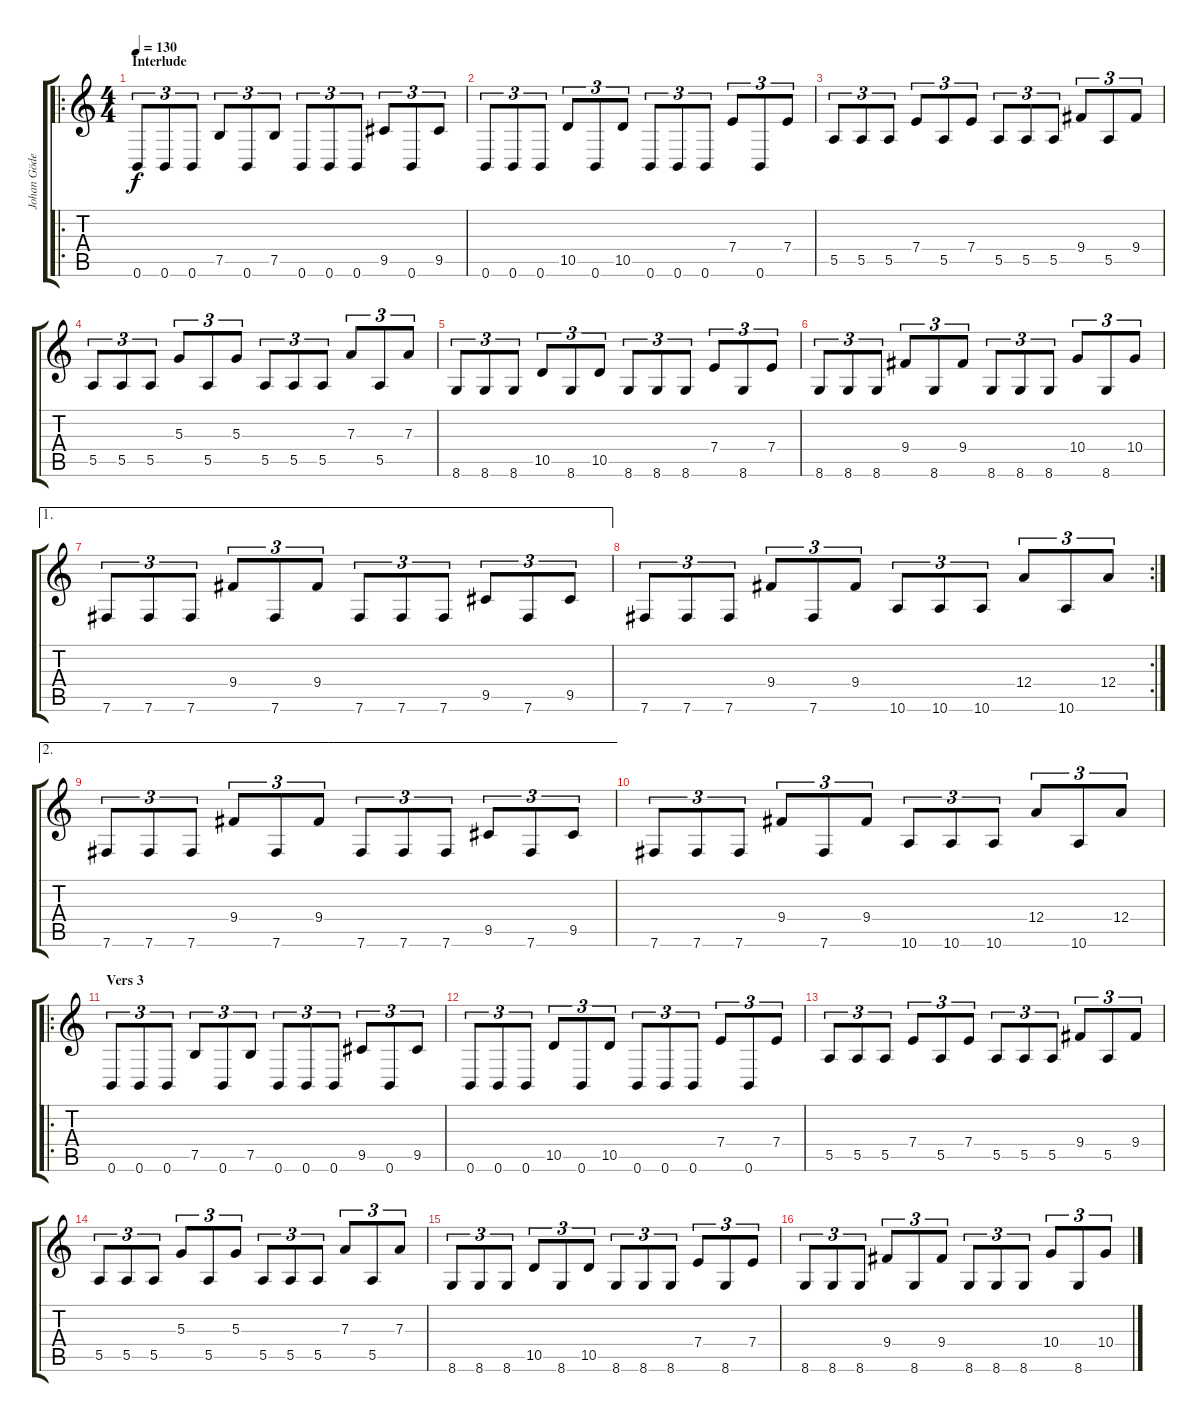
\track ("Johan Göderberg" "Johan Göde") {instrument distortionguitar}
\staff {score tabs}
\tuning (B3 G3 D3 A2 E2 B1) {hide}
\ro
\ts (4 4)
\section ("" "Interlude")
\tempo 130
\clef g2
\ks c
0.6.8{tu (3 2) dy f} 0.6.8{tu (3 2)} 0.6.8{tu (3 2)} 7.5.8{tu (3 2)} 0.6.8{tu (3 2)} 7.5.8{tu (3 2)} 0.6.8{tu (3 2)} 0.6.8{tu (3 2)} 0.6.8{tu (3 2)} 9.5.8{tu (3 2)} 0.6.8{tu (3 2)} 9.5.8{tu (3 2)} |
0.6.8{tu (3 2)} 0.6.8{tu (3 2)} 0.6.8{tu (3 2)} 10.5.8{tu (3 2)} 0.6.8{tu (3 2)} 10.5.8{tu (3 2)} 0.6.8{tu (3 2)} 0.6.8{tu (3 2)} 0.6.8{tu (3 2)} 7.4.8{tu (3 2)} 0.6.8{tu (3 2)} 7.4.8{tu (3 2)} |
5.5.8{tu (3 2)} 5.5.8{tu (3 2)} 5.5.8{tu (3 2)} 7.4.8{tu (3 2)} 5.5.8{tu (3 2)} 7.4.8{tu (3 2)} 5.5.8{tu (3 2)} 5.5.8{tu (3 2)} 5.5.8{tu (3 2)} 9.4.8{tu (3 2)} 5.5.8{tu (3 2)} 9.4.8{tu (3 2)} |
5.5.8{tu (3 2)} 5.5.8{tu (3 2)} 5.5.8{tu (3 2)} 5.3.8{tu (3 2)} 5.5.8{tu (3 2)} 5.3.8{tu (3 2)} 5.5.8{tu (3 2)} 5.5.8{tu (3 2)} 5.5.8{tu (3 2)} 7.3.8{tu (3 2)} 5.5.8{tu (3 2)} 7.3.8{tu (3 2)} |
8.6.8{tu (3 2)} 8.6.8{tu (3 2)} 8.6.8{tu (3 2)} 10.5.8{tu (3 2)} 8.6.8{tu (3 2)} 10.5.8{tu (3 2)} 8.6.8{tu (3 2)} 8.6.8{tu (3 2)} 8.6.8{tu (3 2)} 7.4.8{tu (3 2)} 8.6.8{tu (3 2)} 7.4.8{tu (3 2)} |
8.6.8{tu (3 2)} 8.6.8{tu (3 2)} 8.6.8{tu (3 2)} 9.4.8{tu (3 2)} 8.6.8{tu (3 2)} 9.4.8{tu (3 2)} 8.6.8{tu (3 2)} 8.6.8{tu (3 2)} 8.6.8{tu (3 2)} 10.4.8{tu (3 2)} 8.6.8{tu (3 2)} 10.4.8{tu (3 2)} |
\ae 1
7.6.8{tu (3 2)} 7.6.8{tu (3 2)} 7.6.8{tu (3 2)} 9.4.8{tu (3 2)} 7.6.8{tu (3 2)} 9.4.8{tu (3 2)} 7.6.8{tu (3 2)} 7.6.8{tu (3 2)} 7.6.8{tu (3 2)} 9.5.8{tu (3 2)} 7.6.8{tu (3 2)} 9.5.8{tu (3 2)} |
\rc 2
7.6.8{tu (3 2)} 7.6.8{tu (3 2)} 7.6.8{tu (3 2)} 9.4.8{tu (3 2)} 7.6.8{tu (3 2)} 9.4.8{tu (3 2)} 10.6.8{tu (3 2)} 10.6.8{tu (3 2)} 10.6.8{tu (3 2)} 12.4.8{tu (3 2)} 10.6.8{tu (3 2)} 12.4.8{tu (3 2)} |
\ae 2
7.6.8{tu (3 2)} 7.6.8{tu (3 2)} 7.6.8{tu (3 2)} 9.4.8{tu (3 2)} 7.6.8{tu (3 2)} 9.4.8{tu (3 2)} 7.6.8{tu (3 2)} 7.6.8{tu (3 2)} 7.6.8{tu (3 2)} 9.5.8{tu (3 2)} 7.6.8{tu (3 2)} 9.5.8{tu (3 2)} |
7.6.8{tu (3 2)} 7.6.8{tu (3 2)} 7.6.8{tu (3 2)} 9.4.8{tu (3 2)} 7.6.8{tu (3 2)} 9.4.8{tu (3 2)} 10.6.8{tu (3 2)} 10.6.8{tu (3 2)} 10.6.8{tu (3 2)} 12.4.8{tu (3 2)} 10.6.8{tu (3 2)} 12.4.8{tu (3 2)} |
\ro
\section ("" "Vers 3")
0.6.8{tu (3 2)} 0.6.8{tu (3 2)} 0.6.8{tu (3 2)} 7.5.8{tu (3 2)} 0.6.8{tu (3 2)} 7.5.8{tu (3 2)} 0.6.8{tu (3 2)} 0.6.8{tu (3 2)} 0.6.8{tu (3 2)} 9.5.8{tu (3 2)} 0.6.8{tu (3 2)} 9.5.8{tu (3 2)} |
0.6.8{tu (3 2)} 0.6.8{tu (3 2)} 0.6.8{tu (3 2)} 10.5.8{tu (3 2)} 0.6.8{tu (3 2)} 10.5.8{tu (3 2)} 0.6.8{tu (3 2)} 0.6.8{tu (3 2)} 0.6.8{tu (3 2)} 7.4.8{tu (3 2)} 0.6.8{tu (3 2)} 7.4.8{tu (3 2)} |
5.5.8{tu (3 2)} 5.5.8{tu (3 2)} 5.5.8{tu (3 2)} 7.4.8{tu (3 2)} 5.5.8{tu (3 2)} 7.4.8{tu (3 2)} 5.5.8{tu (3 2)} 5.5.8{tu (3 2)} 5.5.8{tu (3 2)} 9.4.8{tu (3 2)} 5.5.8{tu (3 2)} 9.4.8{tu (3 2)} |
5.5.8{tu (3 2)} 5.5.8{tu (3 2)} 5.5.8{tu (3 2)} 5.3.8{tu (3 2)} 5.5.8{tu (3 2)} 5.3.8{tu (3 2)} 5.5.8{tu (3 2)} 5.5.8{tu (3 2)} 5.5.8{tu (3 2)} 7.3.8{tu (3 2)} 5.5.8{tu (3 2)} 7.3.8{tu (3 2)} |
8.6.8{tu (3 2)} 8.6.8{tu (3 2)} 8.6.8{tu (3 2)} 10.5.8{tu (3 2)} 8.6.8{tu (3 2)} 10.5.8{tu (3 2)} 8.6.8{tu (3 2)} 8.6.8{tu (3 2)} 8.6.8{tu (3 2)} 7.4.8{tu (3 2)} 8.6.8{tu (3 2)} 7.4.8{tu (3 2)} |
8.6.8{tu (3 2)} 8.6.8{tu (3 2)} 8.6.8{tu (3 2)} 9.4.8{tu (3 2)} 8.6.8{tu (3 2)} 9.4.8{tu (3 2)} 8.6.8{tu (3 2)} 8.6.8{tu (3 2)} 8.6.8{tu (3 2)} 10.4.8{tu (3 2)} 8.6.8{tu (3 2)} 10.4.8{tu (3 2)}
